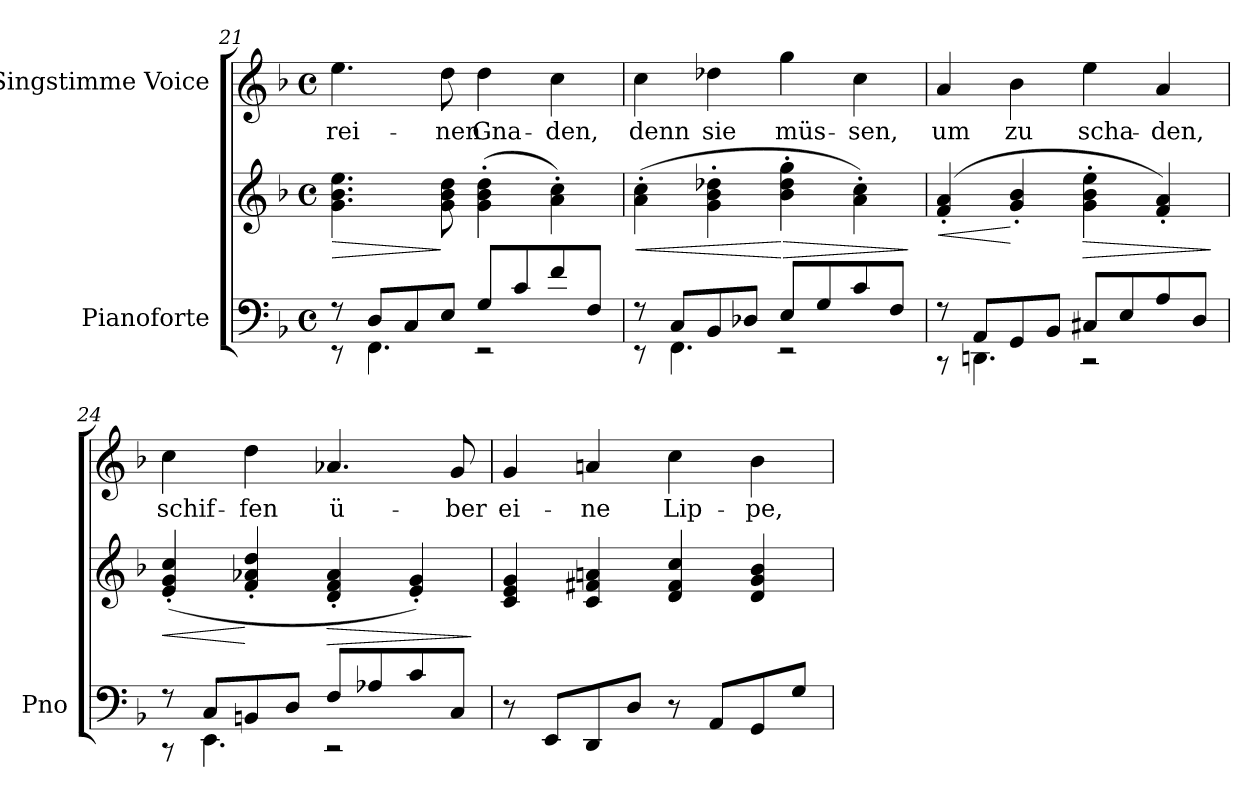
**kern	**kern	**dynam	**kern	**text
*part2	*part2	*part2	*part1	*part1
*staff3	*staff2	*staff2/3	*staff1	*staff1
*I"Pianoforte	*	*	*I"Singstimme Voice	*
*I'Pno	*	*	*	*
*clefF4	*clefG2	*	*clefG2	*
*k[b-]	*k[b-]	*	*k[b-]	*
*M4/4	*M4/4	*	*M4/4	*
*met(c)	*met(c)	*	*met(c)	*
=21	=21	=21	=21	=21
*^	*	*	*	*
!	!	!	!LO:HP:b	!	!
8r	8r	4.g\ 4.b-\ 4.ee\	>	4.ee\	rei-
8D/L	4.FF\	.	.	.	.
8C/	.	.	.	.	.
8E/J	.	8g\ 8b-\ 8dd\	]	8dd\	-nen
8G/L	2r	(4g\' 4b-\' 4dd\'	.	4dd\	Gna-
8c/	.	.	.	.	.
8f/	.	4a\' 4cc\')	.	4cc\	-den,
8F/J	.	.	.	.	.
=22	=22	=22	=22	=22	=22
!	!	!	!LO:HP:b	!	!
8r	8r	(4a\'> 4cc\'>	<	4cc\	denn
8C/L	4.FF\	.	.	.	.
8BB-/	.	4g\'> 4b-\'> 4dd-X\'>	.	4dd-X\	sie
8D-X/J	.	.	.	.	.
!	!	!	!LO:HP:n=1:b	!	!
8E/L	2r	4b-\'> 4dd-\'> 4gg\'>	[ >	4gg\	müs-
8G/	.	.	.	.	.
8c/	.	4a\'> 4cc\'>)	.	4cc\	-sen,
8F/J	.	.	.	.	.
*v	*v	*	*	*	*
.	.	]	.	.
=23	=23	=23	=23	=23
*^	*	*	*	*
!	!	!	!LO:HP:b	!	!
8r	8r	(4f/'> 4a/'>	<	4a/	um
8AA/L	4.DDn\	.	.	.	.
8GG/	.	4g/'> 4b-/'>	[	4b-\	zu
8BB-/J	.	.	.	.	.
!	!	!	!LO:HP:b	!	!
8C#X/L	2r	4g\'> 4b-\'> 4ee\'>	>	4ee\	scha-
8E/	.	.	.	.	.
8A/	.	4f/'> 4a/'>)	.	4a/	-den,
8D/J	.	.	.	.	.
*v	*v	*	*	*	*
.	.	]	.	.
=24	=24	=24	=24	=24
*^	*	*	*	*
!	!	!	!LO:HP:b	!	!
8r	8r	(>4e/'> 4g/'> 4cc/'>	<	4cc\	schif-
8C/L	4.EE\	.	.	.	.
8BBn/	.	4f/'> 4a-X/'> 4dd/'>	[	4dd\	-fen
8D/J	.	.	.	.	.
!	!	!	!LO:HP:b	!	!
8F/L	2r	4d/'> 4f/'> 4a-/'>	>	4.a-X/	ü-
8A-X/	.	.	.	.	.
8c/	.	4e/'> 4g/'>)	.	.	.
8C/J	.	.	.	8g/	-ber
*v	*v	*	*	*	*
.	.	]	.	.
=25	=25	=25	=25	=25
8r	4c/ 4e/ 4g/	.	4g/	ei-
8EE/L	.	.	.	.
8DD/	4c/ 4f#X/ 4an/	.	4an/	-ne
8D/J	.	.	.	.
8r	4d/ 4f#/ 4cc/	.	4cc\	Lip-
8AA/L	.	.	.	.
8GG/	4d/ 4g/ 4b-/	.	4b-\	-pe,
8G/J	.	.	.	.
=	=	=	=	=
*-	*-	*-	*-	*-
